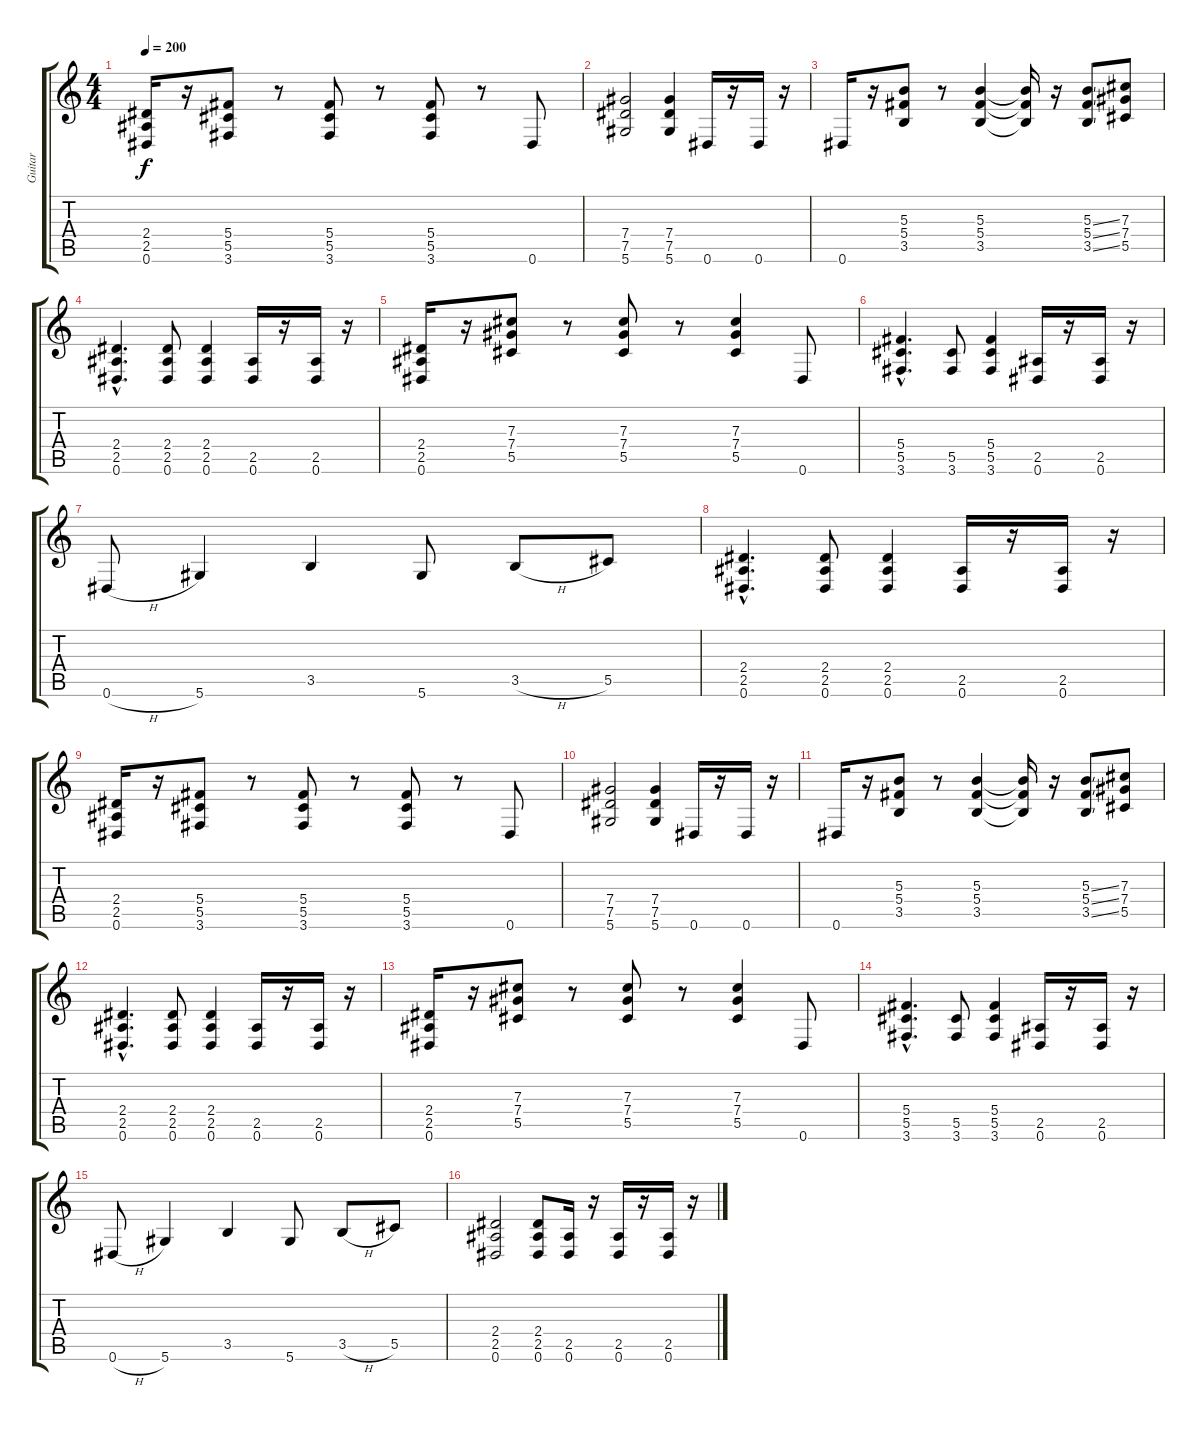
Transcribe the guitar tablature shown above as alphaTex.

\track ("Guitar" "Guitar") {instrument distortionguitar}
\staff {score tabs}
\tuning (Eb4 Bb3 Gb3 Db3 Ab2 Eb2) {hide}
\ts (4 4)
\tempo 200
\clef g2
\ks c
(2.4 2.5 0.6).16{dy f} r.16 (5.4 5.5 3.6).8 r.8 (5.4 5.5 3.6).8 r.8 (5.4 5.5 3.6).8 r.8 0.6.8 |
(7.4 7.5 5.6).2 (7.4 7.5 5.6).4 0.6.16 r.16 0.6.16 r.16 |
0.6.16 r.16 (5.3 5.4 3.5).8 r.8 (5.3 5.4 3.5).4 (5.3{t} 5.4{t} 3.5{t}).16 r.16 (5.3{ss} 5.4{ss} 3.5{ss}).8 (7.3 7.4 5.5).8 |
(2.4{hac} 2.5{hac} 0.6{hac}).4{d} (2.4 2.5 0.6).8 (2.4 2.5 0.6).4 (2.5 0.6).16 r.16 (2.5 0.6).16 r.16 |
(2.4 2.5 0.6).16 r.16 (7.3 7.4 5.5).8 r.8 (7.3 7.4 5.5).8 r.8 (7.3 7.4 5.5).4 0.6.8 |
(5.4{hac} 5.5{hac} 3.6{hac}).4{d} (5.5 3.6).8 (5.4 5.5 3.6).4 (2.5 0.6).16 r.16 (2.5 0.6).16 r.16 |
0.6{h}.8 5.6.4 3.5.4 5.6.8 3.5{h}.8 5.5.8 |
(2.4{hac} 2.5{hac} 0.6{hac}).4{d} (2.4 2.5 0.6).8 (2.4 2.5 0.6).4 (2.5 0.6).16 r.16 (2.5 0.6).16 r.16 |
(2.4 2.5 0.6).16 r.16 (5.4 5.5 3.6).8 r.8 (5.4 5.5 3.6).8 r.8 (5.4 5.5 3.6).8 r.8 0.6.8 |
(7.4 7.5 5.6).2 (7.4 7.5 5.6).4 0.6.16 r.16 0.6.16 r.16 |
0.6.16 r.16 (5.3 5.4 3.5).8 r.8 (5.3 5.4 3.5).4 (5.3{t} 5.4{t} 3.5{t}).16 r.16 (5.3{ss} 5.4{ss} 3.5{ss}).8 (7.3 7.4 5.5).8 |
(2.4{hac} 2.5{hac} 0.6{hac}).4{d} (2.4 2.5 0.6).8 (2.4 2.5 0.6).4 (2.5 0.6).16 r.16 (2.5 0.6).16 r.16 |
(2.4 2.5 0.6).16 r.16 (7.3 7.4 5.5).8 r.8 (7.3 7.4 5.5).8 r.8 (7.3 7.4 5.5).4 0.6.8 |
(5.4{hac} 5.5{hac} 3.6{hac}).4{d} (5.5 3.6).8 (5.4 5.5 3.6).4 (2.5 0.6).16 r.16 (2.5 0.6).16 r.16 |
0.6{h}.8 5.6.4 3.5.4 5.6.8 3.5{h}.8 5.5.8 |
(2.4 2.5 0.6).2 (2.4 2.5 0.6).8 (2.5 0.6).16 r.16 (2.5 0.6).16 r.16 (2.5 0.6).16 r.16
